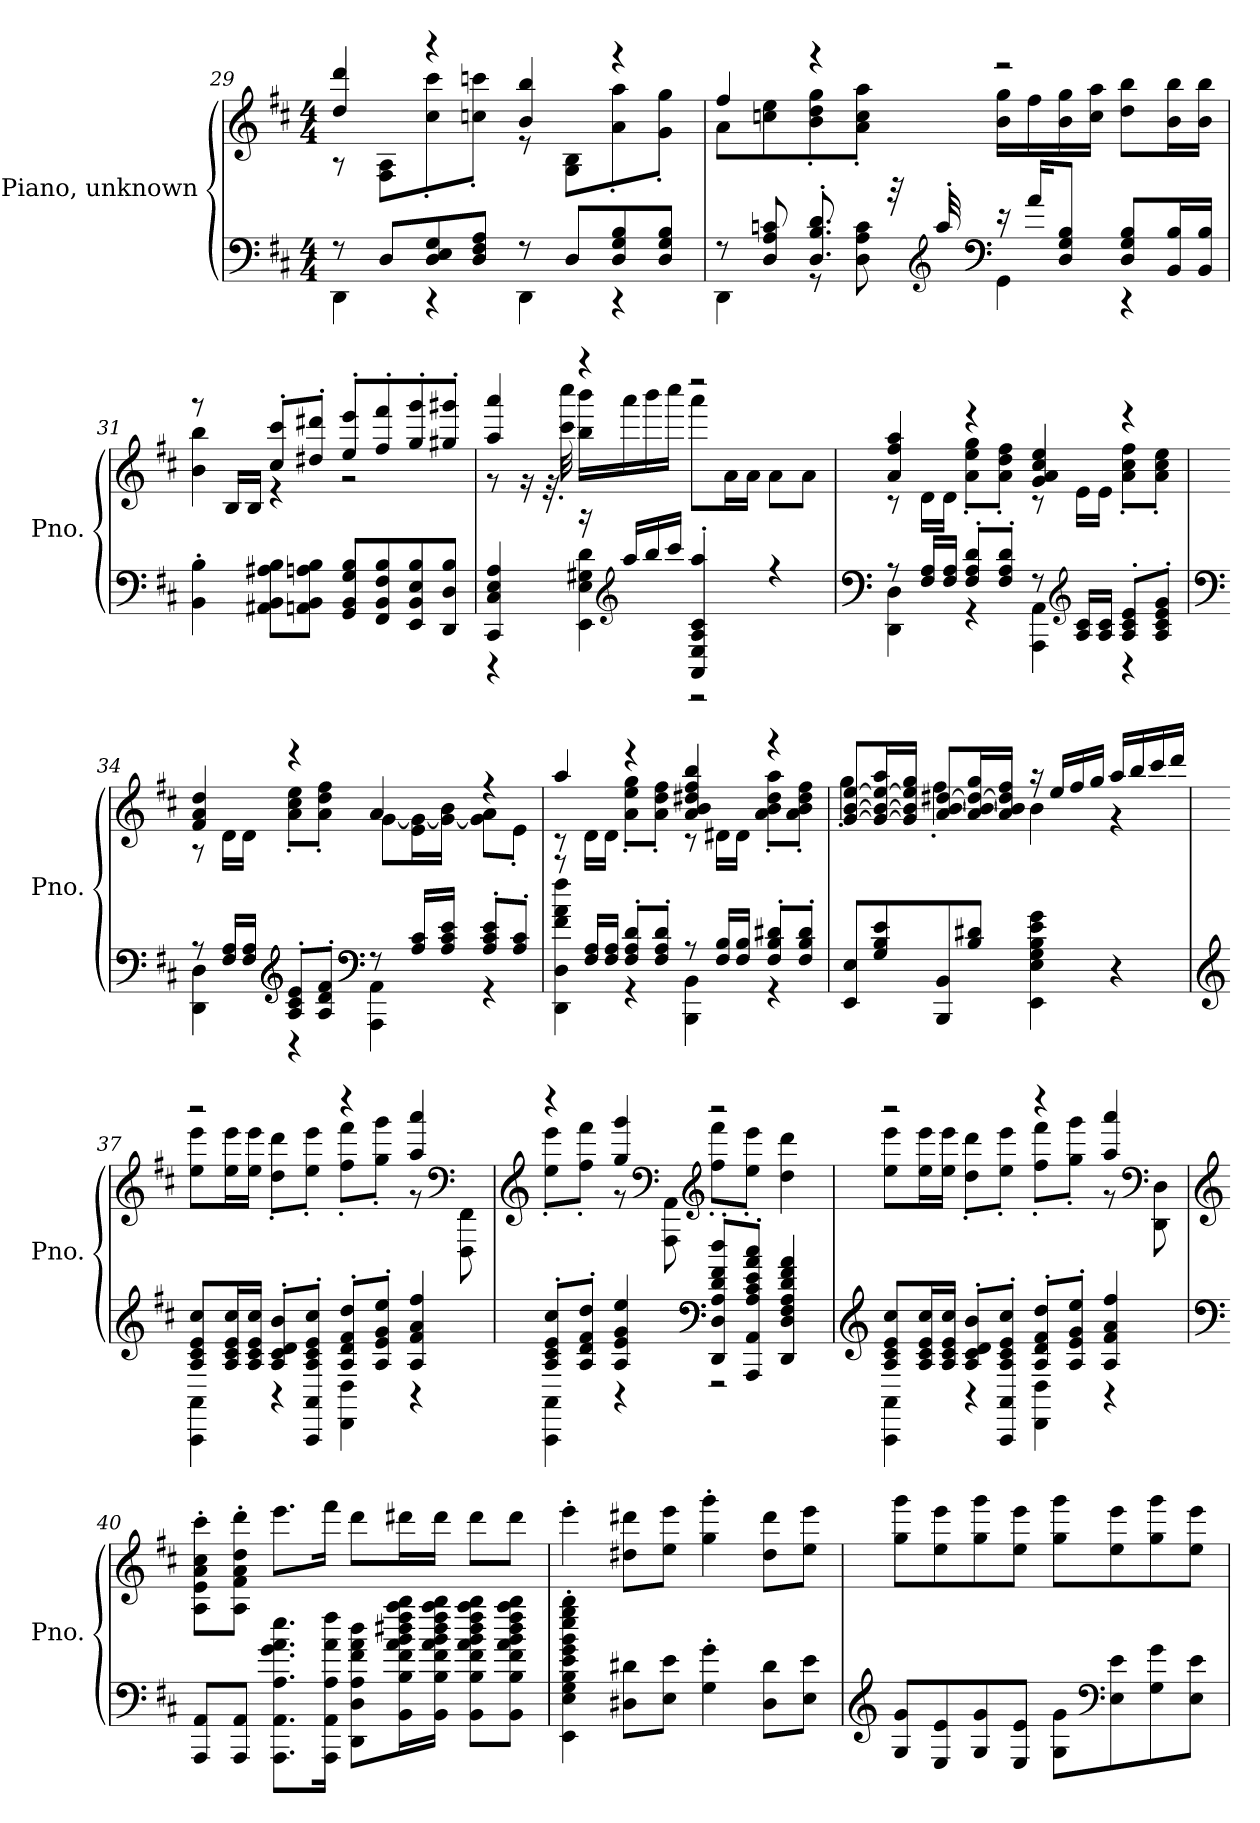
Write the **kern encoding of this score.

**kern	**kern
*part1	*part1
*staff2	*staff1
*I"Piano, unknown	*
*I'Pno.	*
!!LO:LB:g=z
*clefF4	*clefG2
*k[f#c#]	*k[f#c#]
*M4/4	*M4/4
=29	=29
*^	*^
8r	4DD\	4dd/ 4ddd/	8r
8D/L	.	.	8F#\ 8A\L
8D/ 8E/ 8G/	4r	4r	8cc#\' 8ccc#\'
8D/ 8F#/ 8A/J	.	.	8ccn\' 8cccn\'J
8r	4DD\	4b/ 4bb/	8r
8D/L	.	.	8G\ 8B\L
8D/ 8G/ 8B/	4r	4r	8a\' 8aa\'
8D/ 8G/ 8B/J	.	.	8g\' 8gg\'J
=30	=30	=30	=30
8r	4DD\	4ff#/	8a\L
8D/ 8A/ 8cn/	.	.	8ccn\ 8ee\
8.D/' 8.B/' 8.d/'	8r	4r	8b\' 8dd\' 8gg\'
.	8D\ 8A\ 8c\	.	8a\' 8cc\' 8aa\'J
32r	.	.	.
*clefG2	*	*	*
32aa'/	.	.	.
*clefF4	*	*	*
16r	4GG\	2r	16b\ 16gg\LL
16a/KL	.	.	16ff#\
8D/ 8G/ 8B/J	.	.	16b\ 16gg\
.	.	.	16cc\ 16aa\JJ
8D/ 8G/ 8B/L	4r	.	8dd\ 8bb\L
16BB/ 16B/L	.	.	16b\ 16bb\L
16BB/ 16B/JJ	.	.	16b\ 16bb\JJ
*v	*v	*	*
=31	=31	=31
4BB\' 4B\'	8r	4b\ 4bb\
.	16B/LL	.
.	16B/JJ	.
8AA#X\ 8BB\ 8A#X\ 8B\L	8cc#/' 8ccc#/'L	4r
8AAn\ 8BB\ 8An\ 8B\J	8dd#X/' 8ddd#X/'J	.
8GG/ 8BB/ 8G/ 8B/L	8ee/' 8eee/'L	2r
8FF#/ 8BB/ 8F#/ 8B/	8ff#/' 8fff#/'	.
8EE/ 8BB/ 8E/ 8B/	8gg/' 8ggg/'	.
8DD/ 8D/ 8B/J	8gg#X/' 8ggg#X/'J	.
!!LO:PB:g=z	!!
=32	=32	=32
*^	*	*
4CC#/ 4C#/ 4E/ 4A/	4r	4aa/ 4aaa/	8r
.	.	.	16r
.	.	.	32r
.	.	.	32ccc#\' 32cccc#\'
16r	4EE\ 4E\ 4G#X\ 4d\	4r	16bb\ 16bbb\LL
*clefG2	*	*	*
16aa/LL	.	.	16aaa\
16bb/	.	.	16bbb\
16ccc#/JJ	.	.	16cccc#\JJ
4AA/' 4E/' 4A/' 4c#/' 4aa/'	2r	2r	8aaa\L
.	.	.	16a\L
.	.	.	16a\JJ
4r	.	.	8a\L
.	.	.	8a\J
=33	=33	=33	=33
*clefF4	*	*	*
8r	4DD\ 4D\	4a/ 4ff#/ 4aa/	8r
16F#/ 16A/LL	.	.	16d\LL
16F#/ 16A/JJ	.	.	16d\JJ
8F#/' 8A/' 8d/'L	4r	4r	8a\' 8ee\' 8gg\'L
8F#/' 8A/' 8d/'J	.	.	8a\' 8dd\' 8ff#\'J
8r	4AAA\ 4AA\	4g/ 4a/ 4cc#/ 4ee/	8r
*clefG2	*	*	*
16A/ 16c#/LL	.	.	16e\LL
16A/ 16c#/JJ	.	.	16e\JJ
8A/' 8c#/' 8e/'L	4r	4r	8a\' 8cc#\' 8ff#\'L
8A/' 8c#/' 8e/' 8g/'J	.	.	8a\' 8cc#\' 8ee\'J
!!LO:LB:g=z	!!
=34	=34	=34	=34
*clefF4	*	*	*
8r	4DD\ 4D\	4f#/ 4a/ 4dd/	8r
16F#/ 16A/LL	.	.	16d\LL
16F#/ 16A/JJ	.	.	16d\JJ
*clefG2	*	*	*
8A/' 8c#/' 8e/'L	4r	4r	8a\' 8cc#\' 8ee\'L
8A/' 8d/' 8f#/'J	.	.	8a\' 8dd\' 8ff#\'J
*clefF4	*	*	*
8r	4AAA\ 4AA\	4a/	[8g\L
16A/ 16c#/LL	.	.	16e\ 16g\_L
16A/ 16c#/ 16e/JJ	.	.	16g\_ 16b\JJ
8A/' 8c#/' 8e/'L	4r	4r	8g\] 8a\L
8A/' 8c#/'J	.	.	8e'\J
=35	=35	=35	=35
8r	4DD\ 4D\ 4f#\ 4a\ 4ff#\	4aa/	8r
16F#/ 16A/LL	.	.	16d\LL
16F#/ 16A/JJ	.	.	16d\JJ
8F#/' 8A/' 8d/'L	4r	4r	8a\' 8ee\' 8gg\'L
8F#/' 8A/' 8d/'J	.	.	8a\' 8dd\' 8ff#\'J
8r	4BBB\ 4BB\	4a/ 4b/ 4dd#X/ 4ff#/ 4bb/	8r
16F#/ 16B/LL	.	.	16d#X\LL
16F#/ 16B/JJ	.	.	16d#\JJ
8F#/' 8B/' 8d#X/'L	4r	4r	8a\' 8b\' 8dd#\' 8aa\'L
8F#/' 8B/' 8d#/'J	.	.	8a\' 8b\' 8dd#\' 8ff#\'J
*v	*v	*	*
!!LO:LB:g=z	!!
=36	=36	=36
8EE/ 8E/L	[8g/ [8b/ [8ee/L	4gg'\
8G/ 8B/ 8e/	16g/_ 16b/_ 16ee/_ 16aa/L	.
.	16g/] 16b/] 16ee/] 16gg/JJ	.
8BBB/ 8BB/	[8a/ [8b/ [8dd#X/L	4ff#'\
8B/ 8d#X/J	16a/_ 16b/_ 16dd#/_ 16gg/L	.
.	16a/] 16b/] 16dd#/] 16ff#/JJ	.
4EE\ 4E\ 4G\ 4B\ 4e\ 4g\	16r	4b\
.	16ee/LL	.
.	16ff#/	.
.	16gg/JJ	.
4r	16aa/LL	4r
.	16bb/	.
.	16ccc#/	.
.	16ddd/JJ	.
=37	=37	=37
*clefG2	*	*
*^	*	*
8A/ 8c#/ 8e/ 8cc#/L	4AAA\ 4AA\	2r	8ee\ 8eee\L
16A/ 16c#/ 16e/ 16cc#/L	.	.	16ee\ 16eee\L
16A/ 16c#/ 16e/ 16cc#/JJ	.	.	16ee\ 16eee\JJ
8A/' 8c#/' 8d/' 8b/'L	4r	.	8dd\' 8ddd\'L
8AAA/' 8AA/' 8A/' 8c#/' 8e/' 8cc#/'J	.	.	8ee\' 8eee\'J
8A/' 8d/' 8f#/' 8dd/'L	4DD\ 4D\	4r	8ff#\' 8fff#\'L
8A/' 8e/' 8g/' 8ee/'J	.	.	8gg\' 8ggg\'J
4A/ 4f#/ 4a/ 4ff#/	4r	4aa/ 4aaa/	8r
*	*	*clefF4	*
.	.	.	8FFF#\ 8FF#\
!!LO:LB:g=z	!!
=38	=38	=38	=38
*	*	*clefG2	*
8A/' 8c#/' 8e/' 8cc#/'L	4AAA\ 4AA\	4r	8ee\' 8eee\'L
8A/' 8d/' 8f#/' 8dd/'J	.	.	8ff#\' 8fff#\'J
4A/ 4e/ 4g/ 4ee/	4r	4gg/ 4ggg/	8r
*	*	*clefF4	*
.	.	.	8AAA\ 8AA\
*clefF4	*	*clefG2	*
8DD/' 8D/' 8A/' 8d/' 8f#/' 8dd/'L	2r	2r	8ff#\' 8fff#\'L
8AAA/' 8AA/' 8A/' 8c#/' 8e/' 8a/' 8cc#/'J	.	.	8ee\' 8eee\'J
4DD/ 4D/ 4F#/ 4A/ 4d/ 4f#/ 4a/	.	.	4dd\ 4ddd\
=39	=39	=39	=39
*clefG2	*	*	*
8A/ 8c#/ 8e/ 8cc#/L	4AAA\ 4AA\	2r	8ee\ 8eee\L
16A/ 16c#/ 16e/ 16cc#/L	.	.	16ee\ 16eee\L
16A/ 16c#/ 16e/ 16cc#/JJ	.	.	16ee\ 16eee\JJ
8A/' 8c#/' 8d/' 8b/'L	4r	.	8dd\' 8ddd\'L
8AAA/' 8AA/' 8A/' 8c#/' 8e/' 8cc#/'J	.	.	8ee\' 8eee\'J
8A/' 8d/' 8f#/' 8dd/'L	4DD\ 4D\	4r	8ff#\' 8fff#\'L
8A/' 8e/' 8g/' 8ee/'J	.	.	8gg\' 8ggg\'J
4A/ 4f#/ 4a/ 4ff#/	4r	4aa/ 4aaa/	8r
*	*	*clefF4	*
.	.	.	8DD\ 8D\
*v	*v	*	*
*	*v	*v
!!LO:LB:g=z
=40	=40
*clefF4	*clefG2
8AAA/ 8AA/L	8A\' 8e\' 8a\' 8cc#\' 8ccc#\'L
8AAA/ 8AA/J	8A\' 8f#\' 8a\' 8dd\' 8ddd\'J
8.AAA\ 8.AA\ 8.A\ 8.g\ 8.a\ 8.ee\L	8.eee\L
16AAA\ 16AA\ 16A\ 16a\ 16ff#\Jk	16fff#\Jk
8DD\ 8D\ 8A\ 8f#\ 8a\ 8dd\L	8ddd\L
16BB\ 16B\ 16f#\ 16a\ 16b\ 16dd#X\ 16ff#\ 16aa\ 16bb\L	16ddd#X\L
16BB\ 16B\ 16f#\ 16a\ 16b\ 16dd#\ 16ff#\ 16aa\ 16bb\JJ	16ddd#\JJ
8BB\ 8B\ 8f#\ 8a\ 8b\ 8dd#\ 8ff#\ 8aa\ 8bb\L	8ddd#\L
8BB\ 8B\ 8f#\ 8a\ 8b\ 8dd#\ 8ff#\ 8aa\ 8bb\J	8ddd#\J
=41	=41
4EE\' 4E\' 4G\' 4B\' 4e\' 4g\' 4b\' 4ee\' 4gg\' 4bb\'	4eee'\
8D#X\ 8d#X\L	8dd#X\ 8ddd#X\L
8E\ 8e\J	8ee\ 8eee\J
4G\' 4g\'	4gg\' 4ggg\'
8D#\ 8d#\L	8dd#\ 8ddd#\L
8E\ 8e\J	8ee\ 8eee\J
=42	=42
*clefG2	*
8G/ 8g/L	8gg\ 8ggg\L
8E/ 8e/	8ee\ 8eee\
8G/ 8g/	8gg\ 8ggg\
8E/ 8e/J	8ee\ 8eee\J
8G\ 8g\L	8gg\ 8ggg\L
*clefF4	*
8E\ 8e\	8ee\ 8eee\
8G\ 8g\	8gg\ 8ggg\
8E\ 8e\J	8ee\ 8eee\J
=	=
*-	*-
